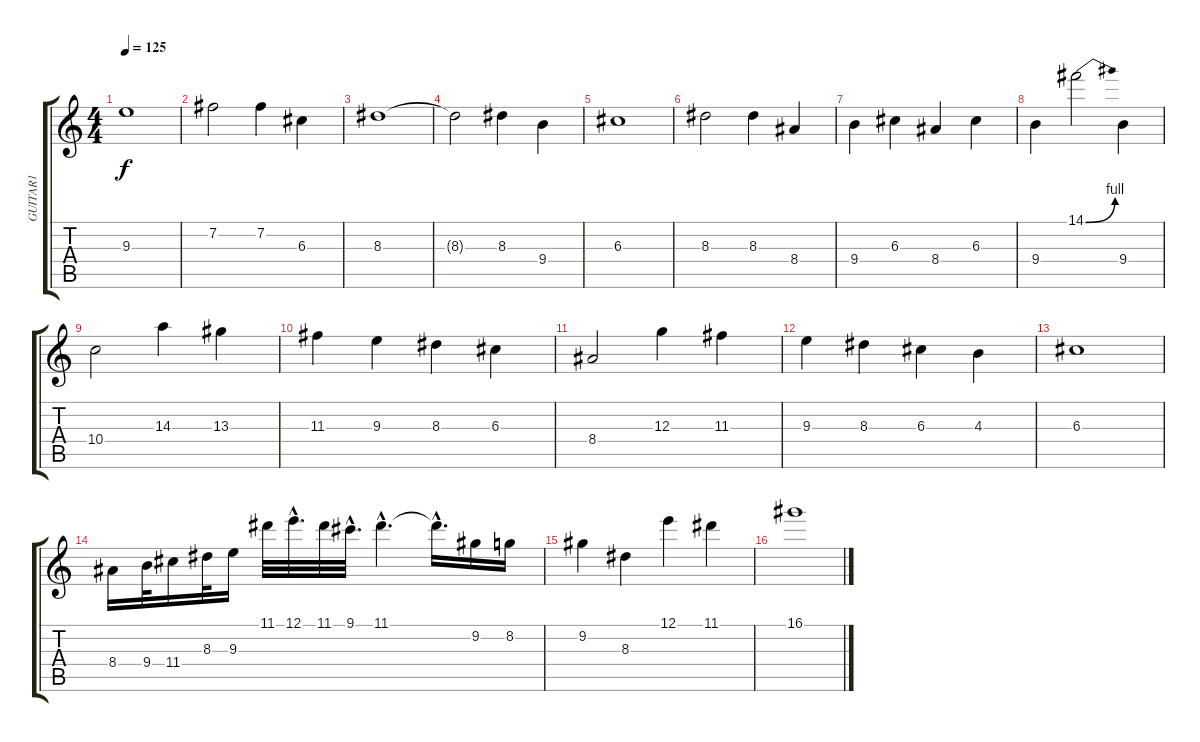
\track ("GUITAR1" "GUITAR1") {instrument overdrivenguitar}
\staff {score tabs}
\tuning (E4 B3 G3 D3 A2 E2) {hide}
\ts (4 4)
\tempo 125
\clef g2
\ks c
9.3.1{dy f} |
7.2.2 7.2.4 6.3.4 |
8.3.1 |
8.3{t}.2 8.3.4 9.4.4 |
6.3.1 |
8.3.2 8.3.4 8.4.4 |
9.4.4 6.3.4 8.4.4 6.3.4 |
9.4.4 14.1{be (bend 0 0 60 4)}.2 9.4.4 |
10.4.2 14.3.4 13.3.4 |
11.3.4 9.3.4 8.3.4 6.3.4 |
8.4.2 12.3.4 11.3.4 |
9.3.4 8.3.4 6.3.4 4.3.4 |
6.3.1 |
8.4.16 9.4.32 11.4.16 8.3.32 9.3.16 11.1.32 12.1{hac}.32{d} 11.1.32 9.1{hac}.32{d} 11.1{hac}.4{d} 11.1{hac t}.16{d} 9.2.16 8.2.16 |
9.2.4 8.3.4 12.1.4 11.1.4 |
16.1.1
